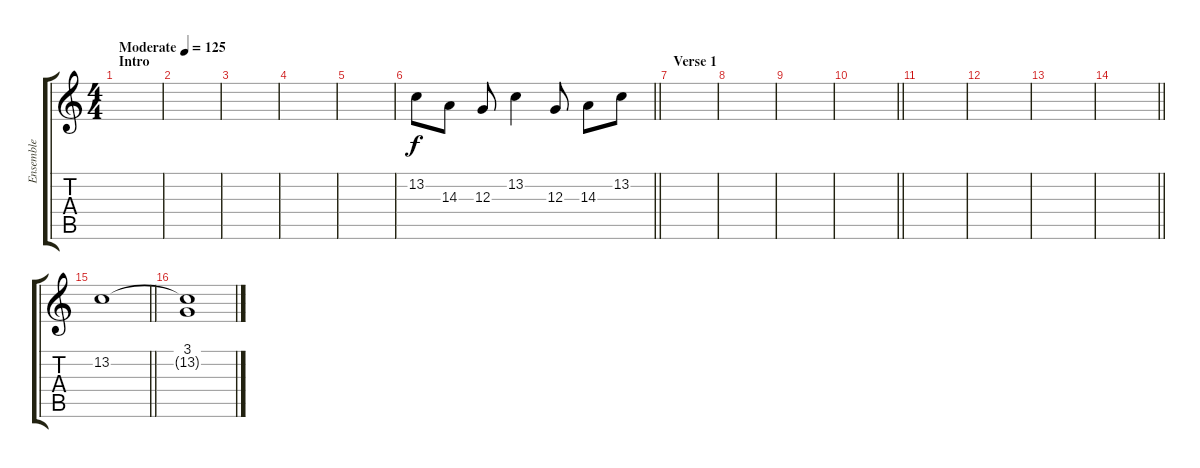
\track ("Ensemble" "Ensemble") {instrument stringensemble1}
\staff {score tabs}
\tuning (E4 B3 G3 D3 A2 E2) {hide}
\ts (4 4)
\section ("" "Intro")
\tempo (125 "Moderate")
\clef g2
\ks c
|
|
|
|
|
\barLineRight lightlight
13.2.8 14.3.8 12.3.8 13.2.4 12.3.8 14.3.8 13.2.8 |
\section ("" "Verse 1")
|
|
|
\barLineRight lightlight
|
|
|
|
\barLineRight lightlight
|
\section ("" "")
\barLineRight lightlight
13.2.1 |
\section ("" "")
(3.1 13.2{t}).1
